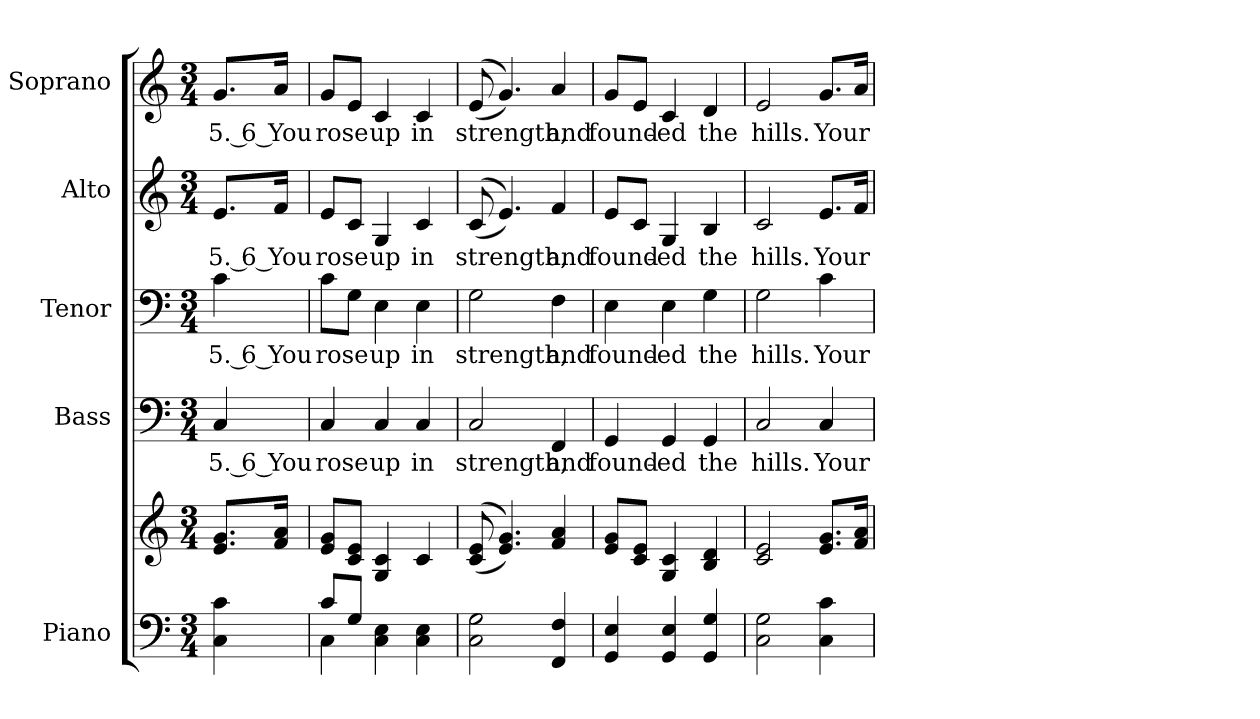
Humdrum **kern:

**kern	**kern	**kern	**text	**kern	**text	**kern	**text	**kern	**text
*part5	*part5	*part4	*part4	*part3	*part3	*part2	*part2	*part1	*part1
*staff6	*staff5	*staff4	*staff4	*staff3	*staff3	*staff2	*staff2	*staff1	*staff1
*I"Piano	*	*I"Bass	*	*I"Tenor	*	*I"Alto	*	*I"Soprano	*
*I'Pno.	*	*I'B.	*	*I'T.	*	*I'A.	*	*I'S.	*
!!LO:PB:g=z
*clefF4	*clefG2	*clefF4	*	*clefF4	*	*clefG2	*	*clefG2	*
*k[]	*k[]	*k[]	*	*k[]	*	*k[]	*	*k[]	*
*C:	*C:	*C:	*	*C:	*	*C:	*	*C:	*
*M3/4	*M3/4	*M3/4	*	*M3/4	*	*M3/4	*	*M3/4	*
*MM100	*MM100	*MM100	*	*MM100	*	*MM100	*	*MM100	*
=1	=1	=1	=1	=1	=1	=1	=1	=1	=1
!	!	!	!LO:LY:b:color=#000000	!	!	!	!	!	!
!	!	!	!	!	!LO:LY:b:color=#000000	!	!	!	!
!	!	!	!	!	!	!	!LO:LY:b:color=#000000	!	!
!	!	!	!	!	!	!	!	!	!LO:LY:b:color=#000000
4Ci\ 4ci	8.ei/ 8.giL	4Ci/	5. 6 You	4ci\	5. 6 You	8.ei/L	5. 6 You	8.gi/L	5. 6 You
.	16fi/ 16aiJk	.	.	.	.	16fi/Jk	.	16ai/Jk	.
=2	=2	=2	=2	=2	=2	=2	=2	=2	=2
*^	*	*	*	*	*	*	*	*	*
!	!	!	!	!LO:LY:b:color=#000000	!	!	!	!	!	!
!	!	!	!	!	!	!LO:LY:b:color=#000000	!	!	!	!
!	!	!	!	!	!	!	!	!LO:LY:b:color=#000000	!	!
!	!	!	!	!	!	!	!	!	!	!LO:LY:b:color=#000000
8ci/L	4Ci\	8ei/ 8giL	4Ci/	rose	8ci\L	rose	8ei/L	rose	8gi/L	rose
8Gi/J	.	8ci/ 8eiJ	.	.	8Gi\J	.	8ci/J	.	8ei/J	.
!	!	!	!	!LO:LY:b:color=#000000	!	!	!	!	!	!
!	!	!	!	!	!	!LO:LY:b:color=#000000	!	!	!	!
!	!	!	!	!	!	!	!	!LO:LY:b:color=#000000	!	!
!	!	!	!	!	!	!	!	!	!	!LO:LY:b:color=#000000
4Ci\ 4Ei	4ryy	4Gi/ 4ci	4Ci/	up	4Ei\	up	4Gi/	up	4ci/	up
!	!	!	!	!LO:LY:b:color=#000000	!	!	!	!	!	!
!	!	!	!	!	!	!LO:LY:b:color=#000000	!	!	!	!
!	!	!	!	!	!	!	!	!LO:LY:b:color=#000000	!	!
!	!	!	!	!	!	!	!	!	!	!LO:LY:b:color=#000000
4Ci\ 4Ei	4ryy	4ci/	4Ci/	in	4Ei\	in	4ci/	in	4ci/	in
*v	*v	*	*	*	*	*	*	*	*	*
=3	=3	=3	=3	=3	=3	=3	=3	=3	=3
*^	*	*	*	*	*	*	*	*	*
!	!	!	!	!LO:LY:b:color=#000000	!	!	!	!	!	!
*v	*v	*	*	*	*	*	*	*	*	*
*^	*	*	*	*	*	*	*	*	*
!	!	!	!	!	!	!LO:LY:b:color=#000000	!	!	!	!
*v	*v	*	*	*	*	*	*	*	*	*
*^	*	*	*	*	*	*	*	*	*
!	!	!	!	!	!	!	!	!LO:LY:b:color=#000000	!	!
*v	*v	*	*	*	*	*	*	*	*	*
*^	*	*	*	*	*	*	*	*	*
!	!	!	!	!	!	!	!	!	!	!LO:LY:b:color=#000000
*v	*v	*	*	*	*	*	*	*	*	*
2Ci\ 2Gi	((8ci/ 8ei	2Ci/	strength,	2Gi\	strength,	((8ci/	strength,	((8ei/	strength,
.	4.ei/ 4.gi))	.	.	.	.	4.ei/))	.	4.gi/))	.
!	!	!	!LO:LY:b:color=#000000	!	!	!	!	!	!
!	!	!	!	!	!LO:LY:b:color=#000000	!	!	!	!
!	!	!	!	!	!	!	!LO:LY:b:color=#000000	!	!
!	!	!	!	!	!	!	!	!	!LO:LY:b:color=#000000
4FFi/ 4Fi	4fi/ 4ai	4FFi/	and	4Fi\	and	4fi/	and	4ai/	and
=4	=4	=4	=4	=4	=4	=4	=4	=4	=4
!	!	!	!LO:LY:b:color=#000000	!	!	!	!	!	!
!	!	!	!	!	!LO:LY:b:color=#000000	!	!	!	!
!	!	!	!	!	!	!	!LO:LY:b:color=#000000	!	!
!	!	!	!	!	!	!	!	!	!LO:LY:b:color=#000000
4GGi/ 4Ei	8ei/ 8giL	4GGi/	found-	4Ei\	found-	8ei/L	found-	8gi/L	found-
.	8ci/ 8eiJ	.	.	.	.	8ci/J	.	8ei/J	.
!	!	!	!LO:LY:b:color=#000000	!	!	!	!	!	!
!	!	!	!	!	!LO:LY:b:color=#000000	!	!	!	!
!	!	!	!	!	!	!	!LO:LY:b:color=#000000	!	!
!	!	!	!	!	!	!	!	!	!LO:LY:b:color=#000000
4GGi/ 4Ei	4Gi/ 4ci	4GGi/	-ed	4Ei\	-ed	4Gi/	-ed	4ci/	-ed
!	!	!	!LO:LY:b:color=#000000	!	!	!	!	!	!
!	!	!	!	!	!LO:LY:b:color=#000000	!	!	!	!
!	!	!	!	!	!	!	!LO:LY:b:color=#000000	!	!
!	!	!	!	!	!	!	!	!	!LO:LY:b:color=#000000
4GGi/ 4Gi	4Bi/ 4di	4GGi/	the	4Gi\	the	4Bi/	the	4di/	the
=5	=5	=5	=5	=5	=5	=5	=5	=5	=5
!	!	!	!LO:LY:b:color=#000000	!	!	!	!	!	!
!	!	!	!	!	!LO:LY:b:color=#000000	!	!	!	!
!	!	!	!	!	!	!	!LO:LY:b:color=#000000	!	!
!	!	!	!	!	!	!	!	!	!LO:LY:b:color=#000000
2Ci\ 2Gi	2ci/ 2ei	2Ci/	hills.	2Gi\	hills.	2ci/	hills.	2ei/	hills.
!	!	!	!LO:LY:b:color=#000000	!	!	!	!	!	!
!	!	!	!	!	!LO:LY:b:color=#000000	!	!	!	!
!	!	!	!	!	!	!	!LO:LY:b:color=#000000	!	!
!	!	!	!	!	!	!	!	!	!LO:LY:b:color=#000000
4Ci\ 4ci	8.ei/ 8.giL	4Ci/	Your	4ci\	Your	8.ei/L	Your	8.gi/L	Your
.	16fi/ 16aiJk	.	.	.	.	16fi/Jk	.	16ai/Jk	.
=	=	=	=	=	=	=	=	=	=
*-	*-	*-	*-	*-	*-	*-	*-	*-	*-
